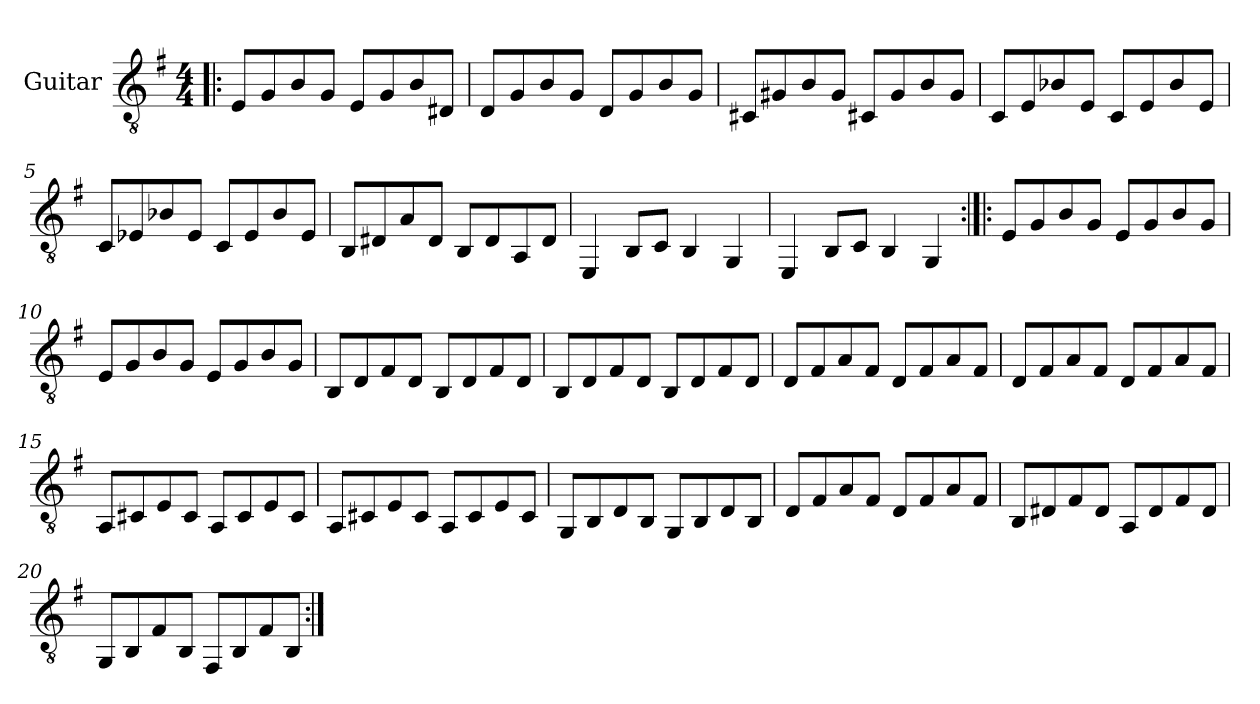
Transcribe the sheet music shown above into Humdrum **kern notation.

**kern
*part1
*staff1
*I"Guitar
*I'Guit.
*clefGv2
*k[f#]
*G:
*M4/4
=1!|:
8E/L
8G/
8B/
8G/J
8E/L
8G/
8B/
8D#X/J
=2
8D/L
8G/
8B/
8G/J
8D/L
8G/
8B/
8G/J
=3
8C#X/L
8G#X/
8B/
8G#/J
8C#X/L
8G#/
8B/
8G#/J
=4
8C/L
8E/
8B-X/
8E/J
8C/L
8E/
8B-/
8E/J
!!LO:LB:g=z
=5
8C/L
8E-X/
8B-X/
8E-/J
8C/L
8E-/
8B-/
8E-/J
=6
8BB/L
8D#X/
8A/
8D#/J
8BB/L
8D#/
8AA/
8D#/J
=7
4EE/
8BB/L
8C/J
4BB/
4GG/
=8
4EE/
8BB/L
8C/J
4BB/
4GG/
!!LO:LB:g=z
=9:|!|:
8E/L
8G/
8B/
8G/J
8E/L
8G/
8B/
8G/J
=10
8E/L
8G/
8B/
8G/J
8E/L
8G/
8B/
8G/J
=11
8BB/L
8D/
8F#/
8D/J
8BB/L
8D/
8F#/
8D/J
=12
8BB/L
8D/
8F#/
8D/J
8BB/L
8D/
8F#/
8D/J
!!LO:LB:g=z
=13
8D/L
8F#/
8A/
8F#/J
8D/L
8F#/
8A/
8F#/J
=14
8D/L
8F#/
8A/
8F#/J
8D/L
8F#/
8A/
8F#/J
=15
8AA/L
8C#X/
8E/
8C#/J
8AA/L
8C#/
8E/
8C#/J
=16
8AA/L
8C#X/
8E/
8C#/J
8AA/L
8C#/
8E/
8C#/J
!!LO:LB:g=z
=17
8GG/L
8BB/
8D/
8BB/J
8GG/L
8BB/
8D/
8BB/J
=18
8D/L
8F#/
8A/
8F#/J
8D/L
8F#/
8A/
8F#/J
=19
8BB/L
8D#X/
8F#/
8D#/J
8AA/L
8D#/
8F#/
8D#/J
=20
8GG/L
8BB/
8F#/
8BB/J
8FF#/L
8BB/
8F#/
8BB/J
=:|!
*-
